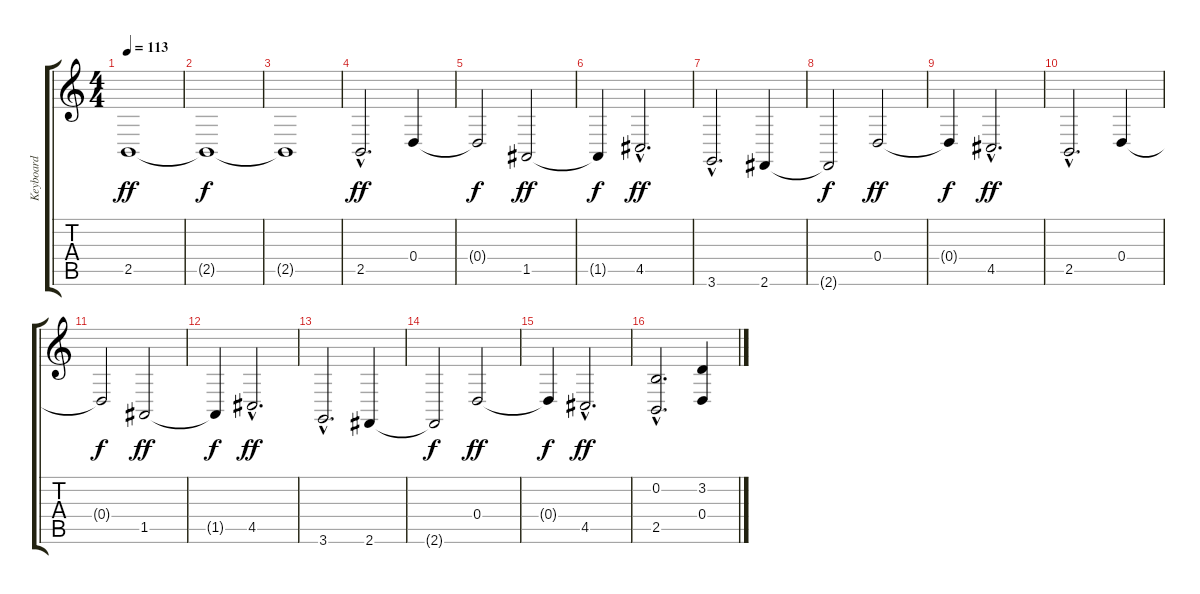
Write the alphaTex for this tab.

\track ("Keyboard" "Keyboard") {instrument choiraahs}
\staff {score tabs}
\tuning (E4 B3 G3 D3 A2 E2) {hide}
\ts (4 4)
\tempo 113
\clef g2
\ks c
2.5.1{dy ff instrument choiraahs} |
2.5{t}.1{dy f} |
2.5{t}.1 |
2.5{hac}.2{d dy ff} 0.4.4 |
0.4{t}.2{dy f} 1.5.2{dy ff} |
1.5{t}.4{dy f} 4.5{hac}.2{d dy ff} |
3.6{hac}.2{d} 2.6.4 |
2.6{t}.2{dy f} 0.4.2{dy ff} |
0.4{t}.4{dy f} 4.5{hac}.2{d dy ff} |
2.5{hac}.2{d} 0.4.4 |
0.4{t}.2{dy f} 1.5.2{dy ff} |
1.5{t}.4{dy f} 4.5{hac}.2{d dy ff} |
3.6{hac}.2{d} 2.6.4 |
2.6{t}.2{dy f} 0.4.2{dy ff} |
0.4{t}.4{dy f} 4.5{hac}.2{d dy ff} |
(0.2{hac} 2.5{hac}).2{d} (3.2 0.4).4
